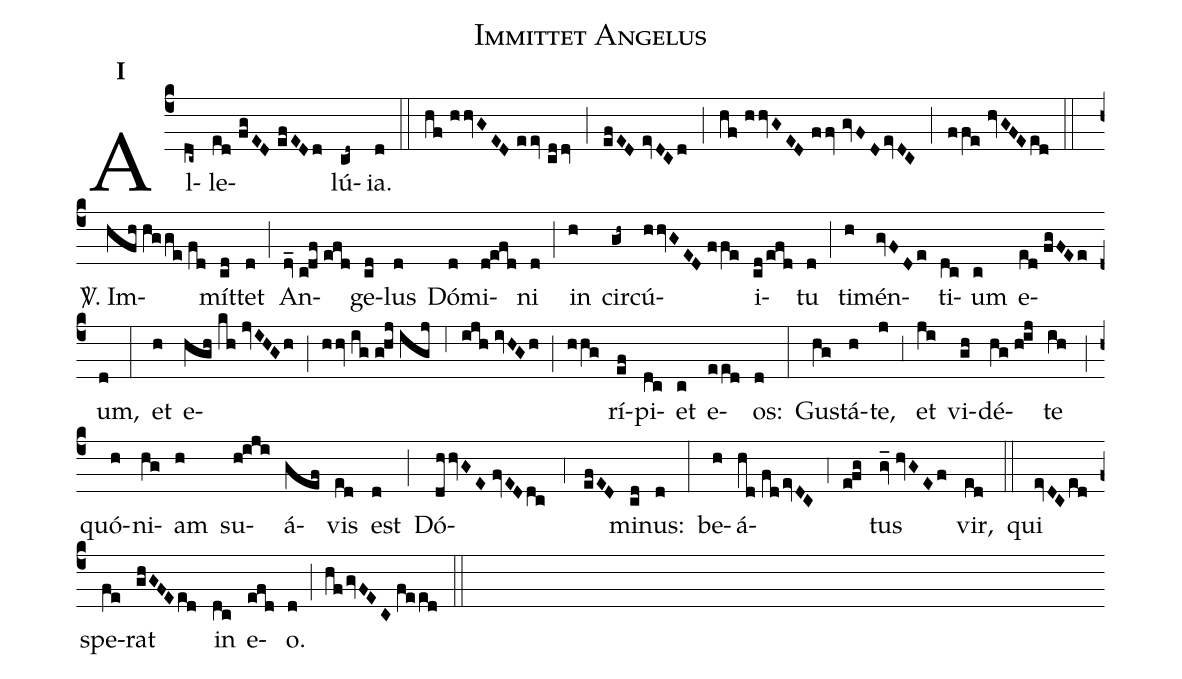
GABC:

name:Immittet Angelus;
mode:I;
office-part:Alleluia;
%%
(c4) Al(dc~)le(ed//fgED//efEDd)lú(cd~)ia.(d) (::) (hf//hhvGED//eev//cddv) (;) (efED//evDCd) (;) (hf//hhvGED//ffv//gvFD/evDC) (;) (ffe//hvGFE/ed) (::) <sp>V/</sp>. Im(hfh//hgge//fd)mít(cd)tet(d) (;) An(dv_//c!df//efd)ge(cd)lus(d) Dó(d)mi(d!efd)ni(d) (;) in(h) cir(gh~)cú(hhvGED//ffe)i(cd/efd)tu(d) (;) ti(h)mén(gvFDe)ti(dc)um(c) e(ed//fgFEe)um,(d) (:) et(h) e(hgh//kh//jvIHGh)(;)(hhv//ig//g!hj//igj,6ijh//ivHGh)(;)(hhg)rí(ef)pi(dc)et(c) e(eed)os:(d) (:) Gu(hg)stá(h)te,(j) (,3) et(ji) vi(gh)dé(hg//h!ij)te(ih) (;) quó(h)ni(hg)am(h) su(h!iji)á(gef)vis(ed) est(d) (;) Dó(dhhvGE//fvED/dc,4efED)mi(cd)nus:(d) (:) be(h)á(hd//fd/evDC)(,4)(e!fg)tus(gv_//hvGEf) vir,(ed) (::) qui(evDC/ed) spe(fe)rat(ghGFE/ed) in(dc) e(efd)o.(d) (;) (hf/gvFEC//feed) (::)
